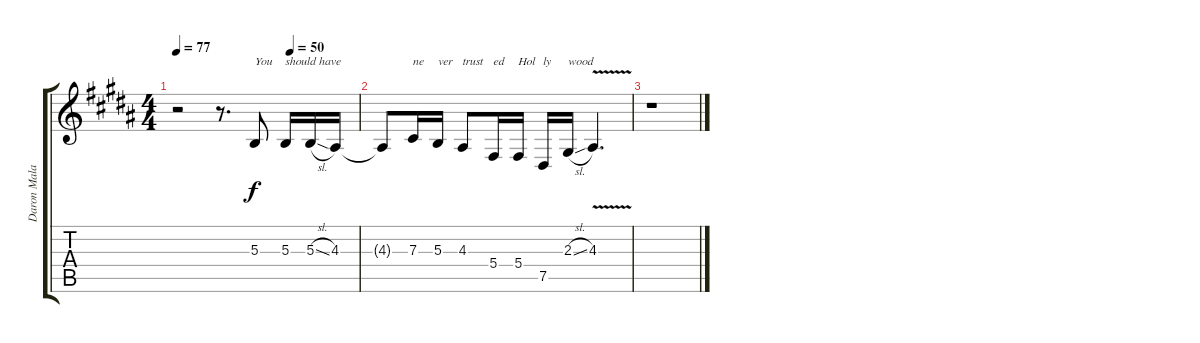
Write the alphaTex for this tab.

\track ("Daron Malakian (Vocals)" "Daron Mala") {instrument altosax}
\staff {score tabs}
\tuning (Eb4 Bb3 Gb3 Db3 Ab2 Eb2) {hide}
\ts (4 4)
\tempo 77
\tempo (50 0.625)
\clef g2
\ks g#minor
r.2{dy f} r.8{d} 5.3.8{txt "You"} 5.3.16{txt "should have"} 5.3{sl}.16 4.3.16 |
4.3{t}.8 7.3.16{txt "ne"} 5.3.16{txt "ver"} 4.3.8{txt "trust"} 5.4.16{txt "ed"} 5.4.16{txt "Hol"} 7.5.16{txt "ly"} 2.3{sl}.16{txt "wood"} 4.3{v}.4{d} |
r.1
